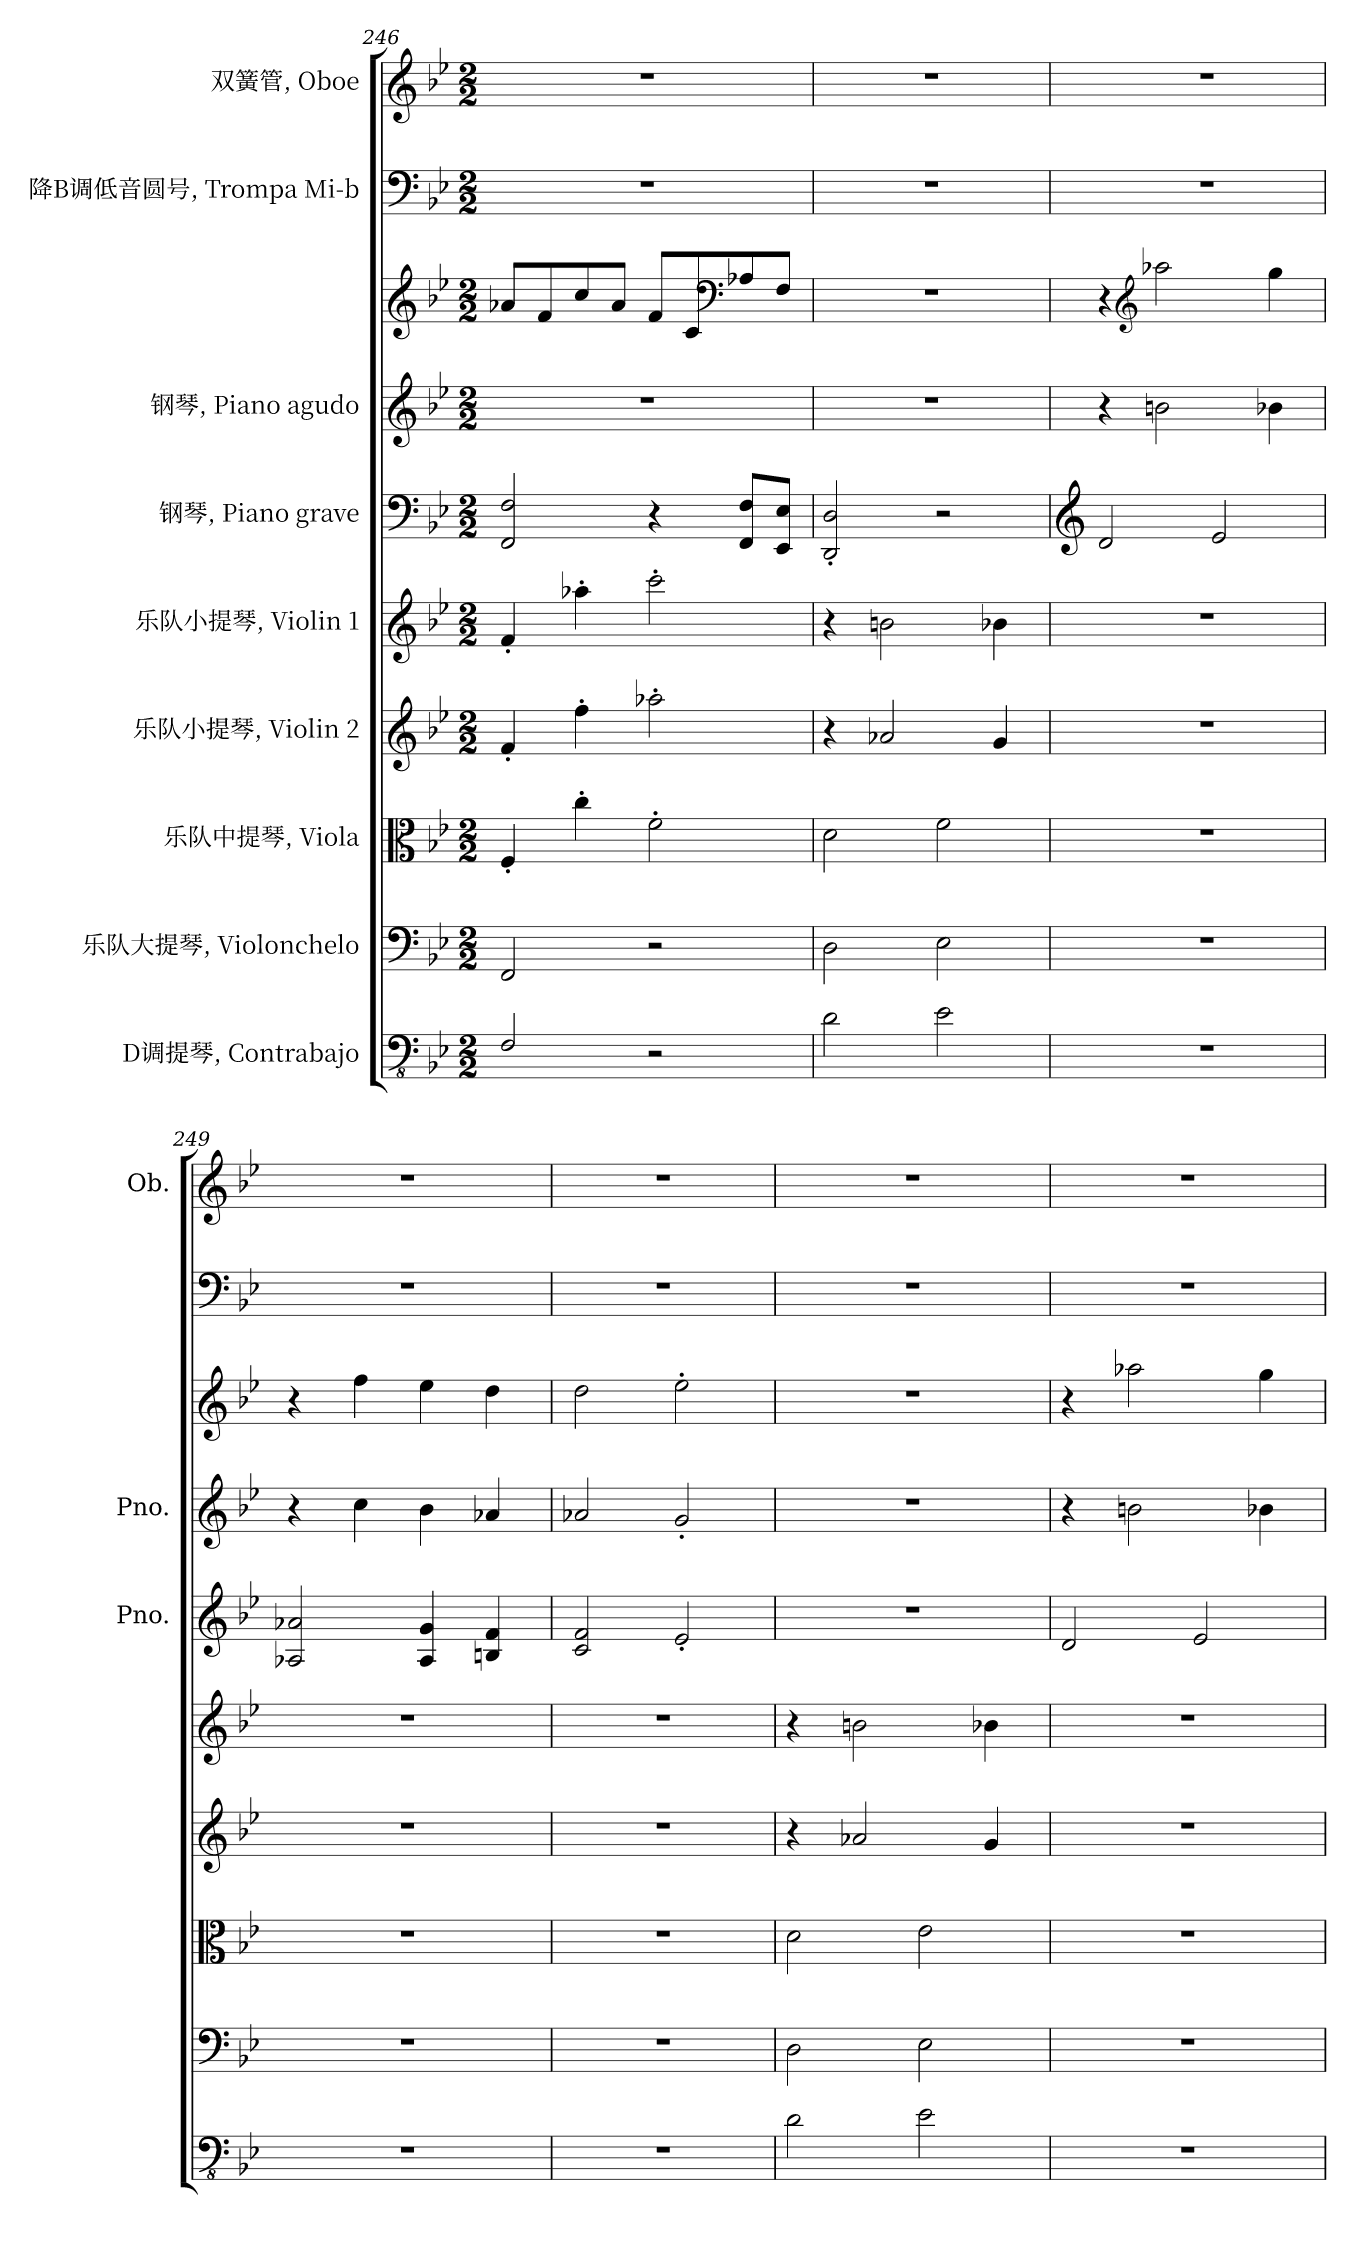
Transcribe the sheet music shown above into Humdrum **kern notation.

**kern	**kern	**kern	**kern	**kern	**kern	**kern	**kern	**kern	**kern
*part9	*part8	*part7	*part6	*part5	*part4	*part3	*part3	*part2	*part1
*staff10	*staff9	*staff8	*staff7	*staff6	*staff5	*staff4	*staff3	*staff2	*staff1
*I"D调提琴, Contrabajo	*I"乐队大提琴, Violonchelo	*I"乐队中提琴, Viola	*I"乐队小提琴, Violin 2	*I"乐队小提琴, Violin 1	*I"钢琴, Piano grave	*I"钢琴, Piano agudo	*	*I"降B调低音圆号, Trompa Mi-b	*I"双簧管, Oboe
*	*	*	*	*	*I'Pno.	*I'Pno.	*	*	*I'Ob.
!!LO:PB:g=z
*clefFv4	*clefF4	*clefC3	*clefG2	*clefG2	*clefF4	*clefG2	*clefG2	*clefF4	*clefG2
*ITrd7c12	*	*	*	*	*	*	*	*ITrd1c2	*
*k[b-e-]	*k[b-e-]	*k[b-e-]	*k[b-e-]	*k[b-e-]	*k[b-e-]	*k[b-e-]	*k[b-e-]	*k[b-e-a-d-]	*k[b-e-]
*M2/2	*M2/2	*M2/2	*M2/2	*M2/2	*M2/2	*M2/2	*M2/2	*M2/2	*M2/2
=246	=246	=246	=246	=246	=246	=246	=246	=246	=246
2FFF/	2FF/	4F'/	4f'/	4f'/	2FF/ 2F/	1r	8a-X/L	1r	1r
.	.	.	.	.	.	.	8f/	.	.
.	.	4cc'\	4ff'\	4aa-X'\	.	.	8cc/	.	.
.	.	.	.	.	.	.	8a-/J	.	.
2r	2r	2f'\	2aa-X'\	2ccc'\	4r	.	8f/L	.	.
.	.	.	.	.	.	.	8c/	.	.
*	*	*	*	*	*	*	*clefF4	*	*
.	.	.	.	.	8FF/ 8F/L	.	8A-X/	.	.
.	.	.	.	.	8EE-/ 8E-/J	.	8F/J	.	.
=247	=247	=247	=247	=247	=247	=247	=247	=247	=247
*	*	*	*	*	*	*	*	*	*MM210
2DD\	2D\	2d\	4r	4r	2DD/' 2D/'	1r	1r	1r	1r
.	.	.	2a-X/	2bn\	.	.	.	.	.
2EE-\	2E-\	2f\	.	.	2r	.	.	.	.
.	.	.	4g/	4b-X\	.	.	.	.	.
=248	=248	=248	=248	=248	=248	=248	=248	=248	=248
*	*	*	*	*	*clefG2	*	*	*	*
1r	1r	1r	1r	1r	2d/	4r	4r	1r	1r
*	*	*	*	*	*	*	*clefG2	*	*
.	.	.	.	.	.	2bn\	2aa-X\	.	.
.	.	.	.	.	2e-/	.	.	.	.
.	.	.	.	.	.	4b-X\	4gg\	.	.
=249	=249	=249	=249	=249	=249	=249	=249	=249	=249
*	*	*	*	*	*	*	*	*	*MM215
1r	1r	1r	1r	1r	2A-X/ 2a-X/	4r	4r	1r	1r
.	.	.	.	.	.	4cc\	4ff\	.	.
.	.	.	.	.	4A-/ 4g/	4b-\	4ee-\	.	.
.	.	.	.	.	4Bn/ 4f/	4a-X/	4dd\	.	.
=250	=250	=250	=250	=250	=250	=250	=250	=250	=250
1r	1r	1r	1r	1r	2c/ 2f/	2a-X/	2dd\	1r	1r
.	.	.	.	.	2e-'/	2g'/	2ee-'\	.	.
=251	=251	=251	=251	=251	=251	=251	=251	=251	=251
*	*	*	*	*	*	*	*	*	*MM210
2DD\	2D\	2d\	4r	4r	1r	1r	1r	1r	1r
.	.	.	2a-X/	2bn\	.	.	.	.	.
2EE-\	2E-\	2e-\	.	.	.	.	.	.	.
.	.	.	4g/	4b-X\	.	.	.	.	.
!!LO:PB:g=z
=252	=252	=252	=252	=252	=252	=252	=252	=252	=252
*	*	*	*	*	*	*	*	*	*MM205
1r	1r	1r	1r	1r	2d/	4r	4r	1r	1r
.	.	.	.	.	.	2bn\	2aa-X\	.	.
.	.	.	.	.	2e-/	.	.	.	.
.	.	.	.	.	.	4b-X\	4gg\	.	.
=	=	=	=	=	=	=	=	=	=
*-	*-	*-	*-	*-	*-	*-	*-	*-	*-
